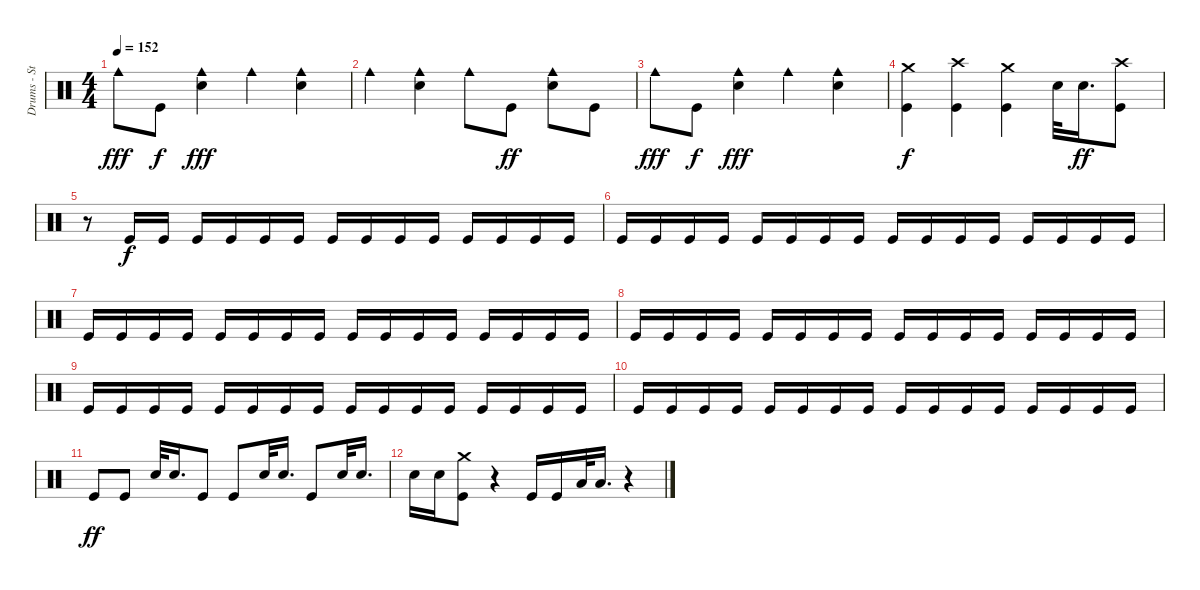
\track ("Drums - Steven Adler" "Drums - St") {instrument percussion}
\staff {score}
\articulation defaults
\ts (4 4)
\tempo 152
\clef neutral
\ks c "Cowbell medium (hit)".8{dy fff} "Kick (hit)".8{dy f}
("Cowbell medium (hit)" "Snare (hit) 2").4{dy fff} "Cowbell medium (hit)".4 ("Cowbell medium (hit)" "Snare (hit) 2").4 |
"Cowbell medium (hit)".4 ("Cowbell medium (hit)" "Snare (hit) 2").4 "Cowbell medium (hit)".8 "Kick (hit)".8{dy ff} ("Cowbell medium (hit)" "Snare (hit) 2").8 "Kick (hit)".8 |
"Cowbell medium (hit)".8{dy fff} "Kick (hit)".8{dy f} ("Cowbell medium (hit)" "Snare (hit) 2").4{dy fff} "Cowbell medium (hit)".4 ("Cowbell medium (hit)" "Snare (hit) 2").4 |
("Crash medium (hit)" "Kick (hit)").4{dy f} ("Crash high (hit)" "Kick (hit)").4 ("Crash medium (hit)" "Kick (hit)").4 "Snare (hit) 2".32 "Snare (hit) 2".16{d dy ff} ("Crash high (hit)" "Kick (hit)").8 |
r.8 "Kick (hit)".16{dy f} "Kick (hit)".16 "Kick (hit)".16 "Kick (hit)".16 "Kick (hit)".16 "Kick (hit)".16 "Kick (hit)".16 "Kick (hit)".16 "Kick (hit)".16 "Kick (hit)".16 "Kick (hit)".16 "Kick (hit)".16 "Kick (hit)".16 "Kick (hit)".16 |
"Kick (hit)".16 "Kick (hit)".16 "Kick (hit)".16 "Kick (hit)".16 "Kick (hit)".16 "Kick (hit)".16 "Kick (hit)".16 "Kick (hit)".16 "Kick (hit)".16 "Kick (hit)".16 "Kick (hit)".16 "Kick (hit)".16 "Kick (hit)".16 "Kick (hit)".16 "Kick (hit)".16 "Kick (hit)".16 |
"Kick (hit)".16 "Kick (hit)".16 "Kick (hit)".16 "Kick (hit)".16 "Kick (hit)".16 "Kick (hit)".16 "Kick (hit)".16 "Kick (hit)".16 "Kick (hit)".16 "Kick (hit)".16 "Kick (hit)".16 "Kick (hit)".16 "Kick (hit)".16 "Kick (hit)".16 "Kick (hit)".16 "Kick (hit)".16 |
"Kick (hit)".16 "Kick (hit)".16 "Kick (hit)".16 "Kick (hit)".16 "Kick (hit)".16 "Kick (hit)".16 "Kick (hit)".16 "Kick (hit)".16 "Kick (hit)".16 "Kick (hit)".16 "Kick (hit)".16 "Kick (hit)".16 "Kick (hit)".16 "Kick (hit)".16 "Kick (hit)".16 "Kick (hit)".16 |
"Kick (hit)".16 "Kick (hit)".16 "Kick (hit)".16 "Kick (hit)".16 "Kick (hit)".16 "Kick (hit)".16 "Kick (hit)".16 "Kick (hit)".16 "Kick (hit)".16 "Kick (hit)".16 "Kick (hit)".16 "Kick (hit)".16 "Kick (hit)".16 "Kick (hit)".16 "Kick (hit)".16 "Kick (hit)".16 |
"Kick (hit)".16 "Kick (hit)".16 "Kick (hit)".16 "Kick (hit)".16 "Kick (hit)".16 "Kick (hit)".16 "Kick (hit)".16 "Kick (hit)".16 "Kick (hit)".16 "Kick (hit)".16 "Kick (hit)".16 "Kick (hit)".16 "Kick (hit)".16 "Kick (hit)".16 "Kick (hit)".16 "Kick (hit)".16 |
"Kick (hit)".8{dy ff} "Kick (hit)".8 "Snare (hit) 2".32 "Snare (hit) 2".16{d} "Kick (hit)".8 "Kick (hit)".8 "Snare (hit) 2".32 "Snare (hit) 2".16{d} "Kick (hit)".8 "Snare (hit) 2".32 "Snare (hit) 2".16{d} |
"Snare (hit) 2".16 "Snare (hit) 2".16 ("Crash medium (hit)" "Kick (hit)").8 r.4 "Kick (hit)".16 "Kick (hit)".16 "Low Floor Tom (hit)".32 "Low Floor Tom (hit)".16{d} r.4
